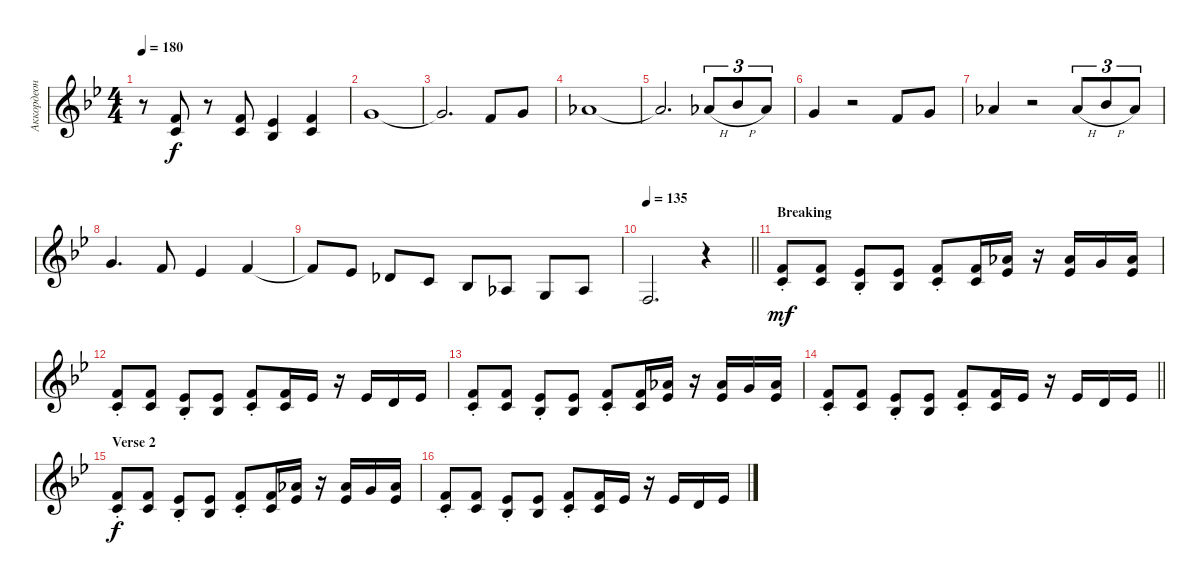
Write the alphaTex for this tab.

\track ("Аккордеон" "Аккордеон") {instrument accordion}
\staff {score}
\tuning (E4 B3 G3 D3 A2 E2) {hide}
\ts (4 4)
\tempo 180
\clef g2
\ks gminor
r.8{dy f} (6.2 5.3).8 r.8 (6.2 5.3).8 (4.2 3.3).4 (6.2 5.3).4 |
3.1.1 |
3.1{t}.2{d} 1.1.8 3.1.8 |
4.1.1 |
4.1{t}.2{d} 4.1{h}.8{tu (3 2)} 6.1{h}.8{tu (3 2)} 4.1.8{tu (3 2)} |
3.1.4 r.2 1.1.8 3.1.8 |
4.1.4 r.2 4.1{h}.8{tu (3 2)} 6.1{h}.8{tu (3 2)} 4.1.8{tu (3 2)} |
3.1.4{d} 6.2.8 4.2.4 6.2.4 |
6.2{t}.8 4.2.8 6.3.8 5.3.8 3.3.8 6.4.8 5.4.8 6.4.8 |
\tempo 135
\barLineRight lightlight
3.4.2{d volume 0} r.4 |
\section ("" "Breaking")
(6.2{st} 5.3{st}).8{dy mf volume 13} (6.2 5.3).8 (4.2{st} 3.3{st}).8 (4.2 3.3).8 (6.2{st} 5.3{st}).8 (6.2 5.3).16 (9.2 8.3).16 r.16 (9.2 8.3).16 8.2.16 (9.2 8.3).16 |
(6.2{st} 5.3{st}).8 (6.2 5.3).8 (4.2{st} 3.3{st}).8 (4.2 3.3).8 (6.2{st} 5.3{st}).8 (6.2 5.3).16 4.2.16 r.16 4.2.16 3.2.16 4.2.16 |
(6.2{st} 5.3{st}).8 (6.2 5.3).8 (4.2{st} 3.3{st}).8 (4.2 3.3).8 (6.2{st} 5.3{st}).8 (6.2 5.3).16 (9.2 8.3).16 r.16 (9.2 8.3).16 8.2.16 (9.2 8.3).16 |
\barLineRight lightlight
(6.2{st} 5.3{st}).8 (6.2 5.3).8 (4.2{st} 3.3{st}).8 (4.2 3.3).8 (6.2{st} 5.3{st}).8 (6.2 5.3).16 4.2.16 r.16 4.2.16 3.2.16 4.2.16 |
\section ("" "Verse 2")
(6.2{st} 5.3{st}).8{dy f} (6.2 5.3).8 (4.2{st} 3.3{st}).8 (4.2 3.3).8 (6.2{st} 5.3{st}).8 (6.2 5.3).16 (9.2 8.3).16 r.16 (9.2 8.3).16 8.2.16 (9.2 8.3).16 |
(6.2{st} 5.3{st}).8 (6.2 5.3).8 (4.2{st} 3.3{st}).8 (4.2 3.3).8 (6.2{st} 5.3{st}).8 (6.2 5.3).16 4.2.16 r.16 4.2.16 3.2.16 4.2.16
